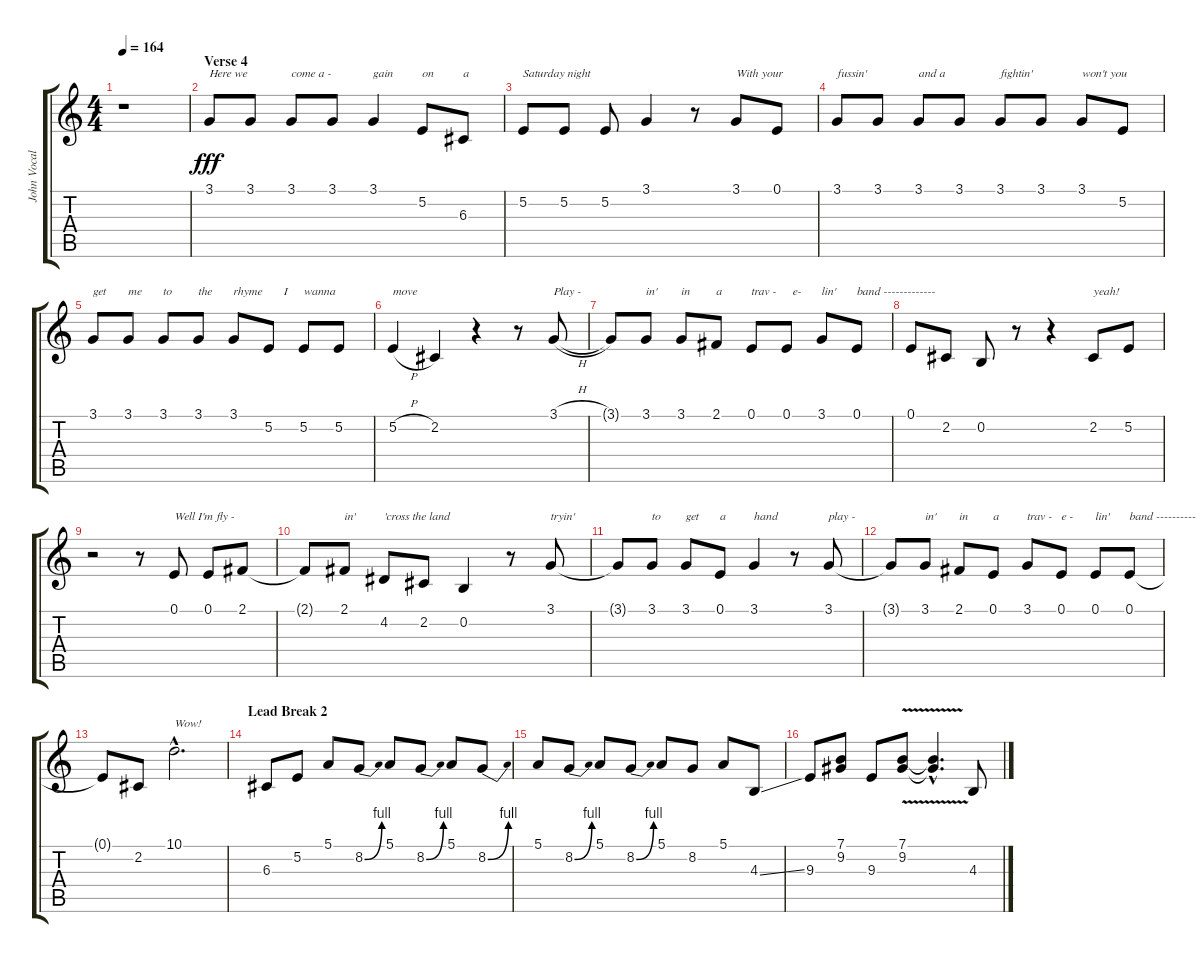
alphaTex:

\track ("John Vocal" "John Vocal") {instrument altosax}
\staff {score tabs}
\tuning (E4 B3 G3 D3 A2 E2) {hide}
\ts (4 4)
\tempo 164
\clef g2
\ks c
r.1{dy fff} |
\section ("" "Verse 4")
3.1.8{txt "Here we"} 3.1.8 3.1.8{txt "come a -"} 3.1.8 3.1.4{txt "gain"} 5.2.8{txt "on"} 6.3.8{txt "a"} |
5.2.8{txt "Saturday night"} 5.2.8{txt " "} 5.2.8{txt " "} 3.1.4{txt " "} r.8{txt " "} 3.1.8{txt "With your"} 0.1.8 |
3.1.8{txt "fussin'"} 3.1.8 3.1.8{txt "and a"} 3.1.8 3.1.8{txt "fightin'"} 3.1.8 3.1.8{txt "won't you"} 5.2.8 |
3.1.8{txt "get"} 3.1.8{txt "me"} 3.1.8{txt "to"} 3.1.8{txt "the"} 3.1.8{txt "rhyme"} 5.2.8{txt "     I"} 5.2.8{txt "wanna"} 5.2.8 |
5.2{h}.4{txt "move"} 2.2.4 r.4 r.8 3.1{h}.8{txt "Play -"} |
3.1{t}.8 3.1.8{txt "in'"} 3.1.8{txt "in"} 2.1.8{txt "a"} 0.1.8{txt "trav -"} 0.1.8{txt "  e- "} 3.1.8{txt "lin' "} 0.1.8{txt "band -------------"} |
0.1.8 2.2.8 0.2.8 r.8 r.4 2.2.8{txt "yeah!"} 5.2.8 |
r.2 r.8 0.1.8{txt "Well I'm fly -"} 0.1.8 2.1.8 |
2.1{t}.8 2.1.8{txt "in'"} 4.2.8{txt "'cross the land"} 2.2.8 0.2.4 r.8 3.1.8{txt "tryin'"} |
3.1{t}.8 3.1.8{txt "to"} 3.1.8{txt "get"} 0.1.8{txt "a"} 3.1.4{txt "hand"} r.8 3.1.8{txt "play -"} |
3.1{t}.8 3.1.8{txt "in'"} 2.1.8{txt "in"} 0.1.8{txt "a"} 3.1.8{txt "trav -"} 0.1.8{txt "e -"} 0.1.8{txt "lin'"} 0.1.8{txt "band ----------"} |
0.1{t}.8 2.2.8 10.1{hac}.2{d txt "Wow!"} |
\section ("" "Lead Break 2")
6.3.8{volume 14 balance 6 instrument distortionguitar} 5.2.8 5.1.8 8.2{be (bend 0 0 60 4)}.8 5.1.8 8.2{be (bend 0 0 60 4)}.8 5.1.8 8.2{be (bend 0 0 60 4)}.8 |
5.1.8 8.2{be (bend 0 0 60 4)}.8 5.1.8 8.2{be (bend 0 0 60 4)}.8 5.1.8 8.2.8 5.1.8 4.3{ss}.8 |
9.3.8 (7.1 9.2).8 9.3.8 (7.1{v} 9.2).8 (7.1{hac t} 9.2{hac t}).4{d} 4.3.8
